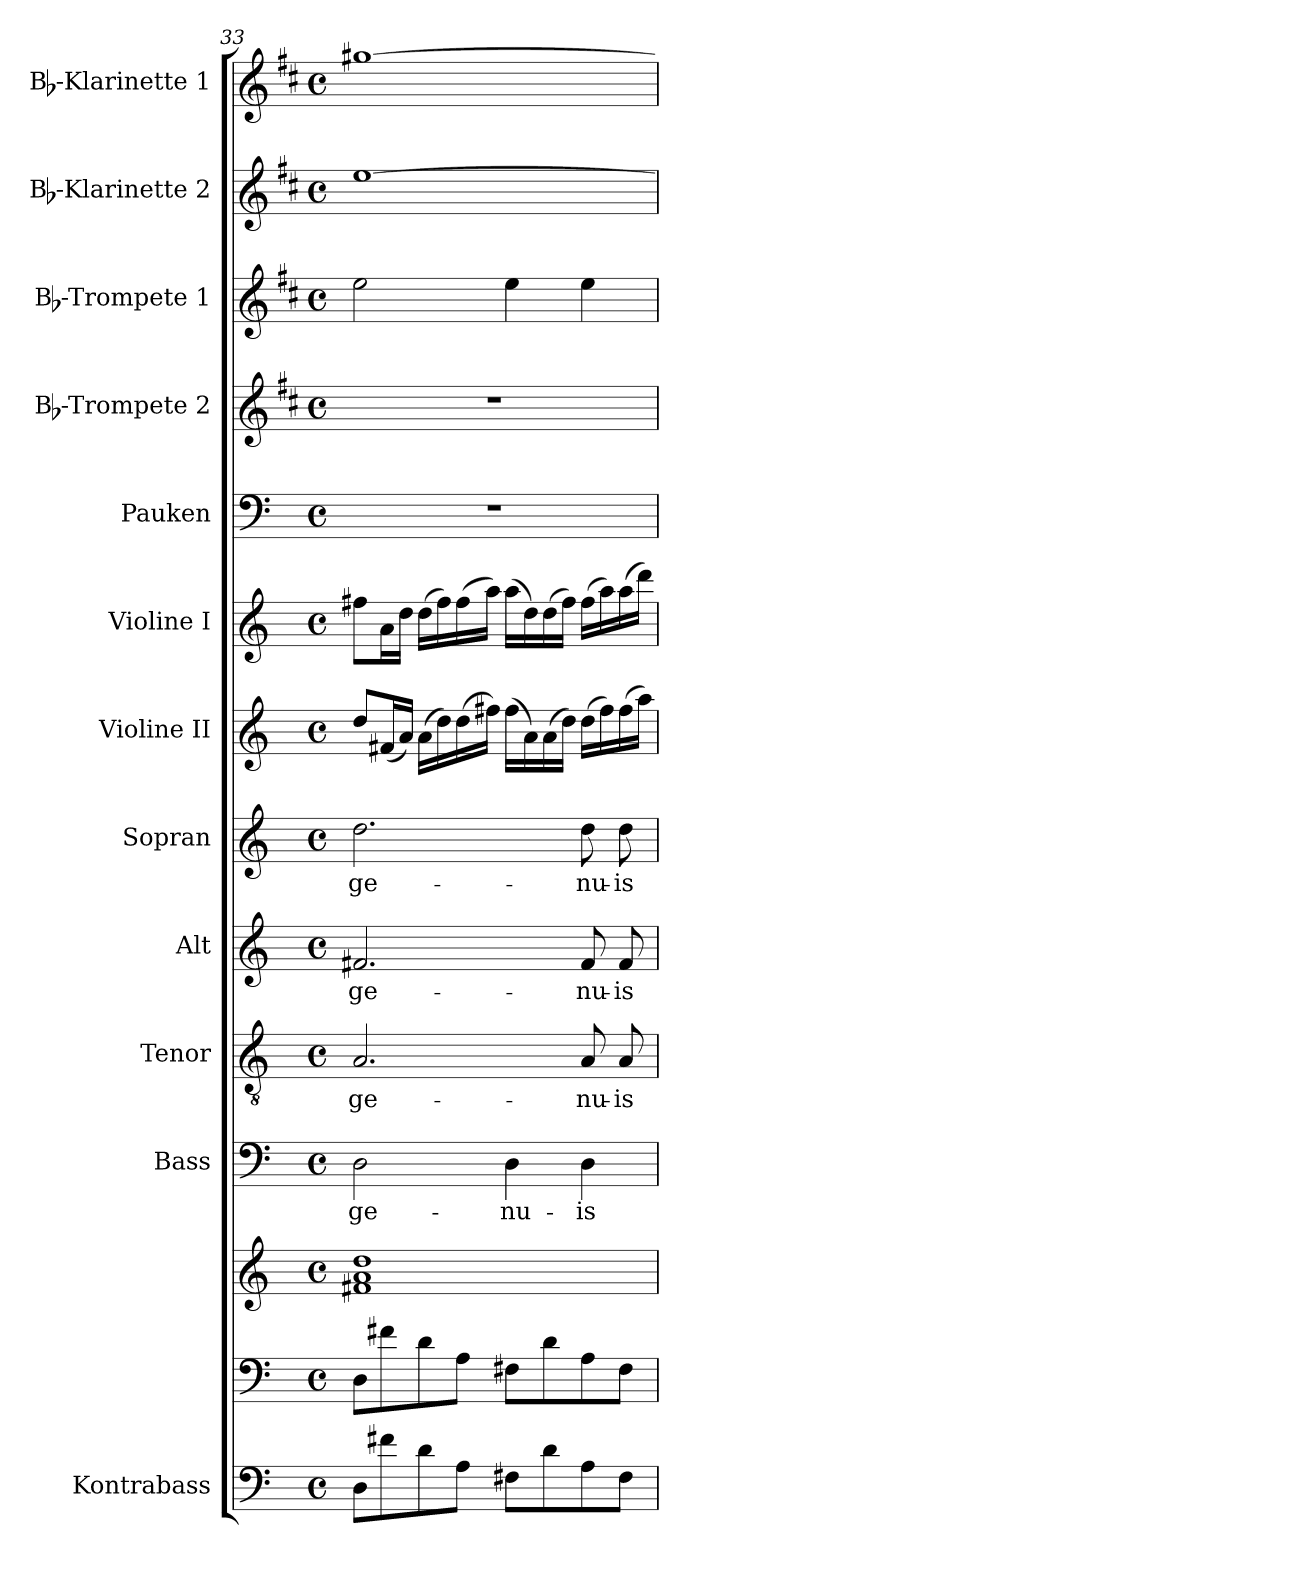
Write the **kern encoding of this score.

**kern	**kern	**kern	**kern	**text	**kern	**text	**kern	**text	**kern	**text	**kern	**kern	**kern	**kern	**kern	**kern	**kern
*part13	*part12	*part12	*part11	*part11	*part10	*part10	*part9	*part9	*part8	*part8	*part7	*part6	*part5	*part4	*part3	*part2	*part1
*staff14	*staff13	*staff12	*staff11	*staff11	*staff10	*staff10	*staff9	*staff9	*staff8	*staff8	*staff7	*staff6	*staff5	*staff4	*staff3	*staff2	*staff1
*I"Kontrabass	*	*	*I"Bass	*	*I"Tenor	*	*I"Alt	*	*I"Sopran	*	*I"Violine II	*I"Violine I	*I"Pauken	*I"Bb-Trompete 2	*I"Bb-Trompete 1	*I"Bb-Klarinette 2	*I"Bb-Klarinette 1
*I'Kb.	*	*	*I'B.	*	*I'T.	*	*I'A.	*	*I'S.	*	*I'Vl. II	*I'Vl. I	*I'Pk.	*I'Bb Trp. 2	*I'Bb Trp. 1	*I'Bb Kl. 2	*I'Bb Kl. 1
*clefF4	*clefF4	*clefG2	*clefF4	*	*clefGv2	*	*clefG2	*	*clefG2	*	*clefG2	*clefG2	*clefF4	*clefG2	*clefG2	*clefG2	*clefG2
*ITrd7c12	*	*	*	*	*	*	*	*	*	*	*	*	*	*ITrd1c2	*ITrd1c2	*ITrd1c2	*ITrd1c2
*k[]	*k[]	*k[]	*k[]	*	*k[]	*	*k[]	*	*k[]	*	*k[]	*k[]	*k[]	*k[]	*k[]	*k[]	*k[]
*C:	*C:	*C:	*C:	*	*C:	*	*C:	*	*C:	*	*C:	*C:	*C:	*C:	*C:	*C:	*C:
*M4/4	*M4/4	*M4/4	*M4/4	*	*M4/4	*	*M4/4	*	*M4/4	*	*M4/4	*M4/4	*M4/4	*M4/4	*M4/4	*M4/4	*M4/4
*met(c)	*met(c)	*met(c)	*met(c)	*	*met(c)	*	*met(c)	*	*met(c)	*	*met(c)	*met(c)	*met(c)	*met(c)	*met(c)	*met(c)	*met(c)
=33	=33	=33	=33	=33	=33	=33	=33	=33	=33	=33	=33	=33	=33	=33	=33	=33	=33
!	!	!	!	!LO:LY:b	!	!LO:LY:b	!	!LO:LY:b	!	!LO:LY:b	!	!	!	!	!	!	!
8DD\L	8D\L	1f#X 1a 1dd	2D\	ge-	2.A/	ge-	2.f#X/	ge-	2.dd\	ge-	8dd/L	8ff#X\L	1r	1r	2dd\	[1dd	[1ff#X
8F#X\	8f#X\	.	.	.	.	.	.	.	.	.	(<16f#X/L	16a\L	.	.	.	.	.
.	.	.	.	.	.	.	.	.	.	.	16a/JJ)	16dd\JJ	.	.	.	.	.
8D\	8d\	.	.	.	.	.	.	.	.	.	(>16a\LL	(>16dd\LL	.	.	.	.	.
.	.	.	.	.	.	.	.	.	.	.	16dd\)	16ff#\)	.	.	.	.	.
8AA\J	8A\J	.	.	.	.	.	.	.	.	.	(>16dd\	(>16ff#\	.	.	.	.	.
.	.	.	.	.	.	.	.	.	.	.	16ff#X\JJ)	16aa\JJ)	.	.	.	.	.
!	!	!	!	!LO:LY:b	!	!	!	!	!	!	!	!	!	!	!	!	!
8FF#X\L	8F#X\L	.	4D\	-nu-	.	.	.	.	.	.	(>16ff#\LL	(>16aa\LL	.	.	4dd\	.	.
.	.	.	.	.	.	.	.	.	.	.	16a\)	16dd\)	.	.	.	.	.
8D\	8d\	.	.	.	.	.	.	.	.	.	(>16a\	(>16dd\	.	.	.	.	.
.	.	.	.	.	.	.	.	.	.	.	16dd\JJ)	16ff#\JJ)	.	.	.	.	.
!	!	!	!	!LO:LY:b	!	!LO:LY:b	!	!LO:LY:b	!	!LO:LY:b	!	!	!	!	!	!	!
8AA\	8A\	.	4D\	-is-	8A/	-nu-	8f#/	-nu-	8dd\	-nu-	(>16dd\LL	(>16ff#\LL	.	.	4dd\	.	.
.	.	.	.	.	.	.	.	.	.	.	16ff#\)	16aa\)	.	.	.	.	.
!	!	!	!	!	!	!LO:LY:b	!	!LO:LY:b	!	!LO:LY:b	!	!	!	!	!	!	!
8FF#\J	8F#\J	.	.	.	8A/	-is-	8f#/	-is-	8dd\	-is-	(>16ff#\	(>16aa\	.	.	.	.	.
.	.	.	.	.	.	.	.	.	.	.	16aa\JJ)	16ddd\JJ)	.	.	.	.	.
=	=	=	=	=	=	=	=	=	=	=	=	=	=	=	=	=	=
*-	*-	*-	*-	*-	*-	*-	*-	*-	*-	*-	*-	*-	*-	*-	*-	*-	*-
